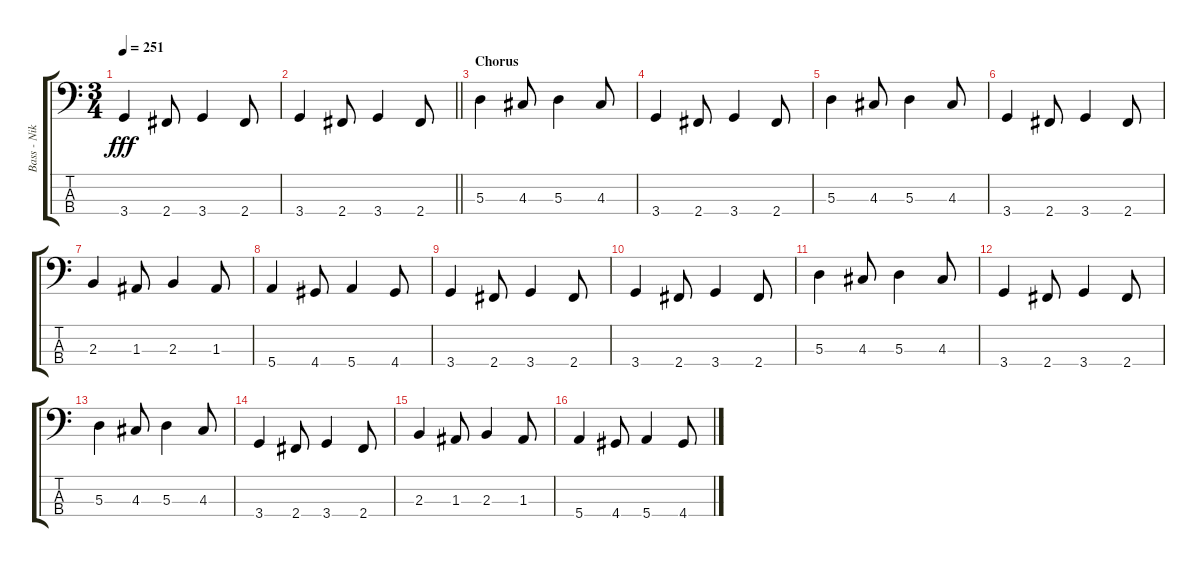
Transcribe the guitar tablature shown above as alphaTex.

\track ("Bass - Nikola" "Bass - Nik") {instrument electricbasspick}
\staff {score tabs}
\tuning (G2 D2 A1 E1) {hide}
\ts (3 4)
\tempo 251
\clef f4
\ks c
3.4.4{dy fff} 2.4.8 3.4.4 2.4.8 |
\barLineRight lightlight
3.4.4 2.4.8 3.4.4 2.4.8 |
\section ("" "Chorus")
5.3.4 4.3.8 5.3.4 4.3.8 |
3.4.4 2.4.8 3.4.4 2.4.8 |
5.3.4 4.3.8 5.3.4 4.3.8 |
3.4.4 2.4.8 3.4.4 2.4.8 |
2.3.4 1.3.8 2.3.4 1.3.8 |
5.4.4 4.4.8 5.4.4 4.4.8 |
3.4.4 2.4.8 3.4.4 2.4.8 |
3.4.4 2.4.8 3.4.4 2.4.8 |
5.3.4 4.3.8 5.3.4 4.3.8 |
3.4.4 2.4.8 3.4.4 2.4.8 |
5.3.4 4.3.8 5.3.4 4.3.8 |
3.4.4 2.4.8 3.4.4 2.4.8 |
2.3.4 1.3.8 2.3.4 1.3.8 |
5.4.4 4.4.8 5.4.4 4.4.8
